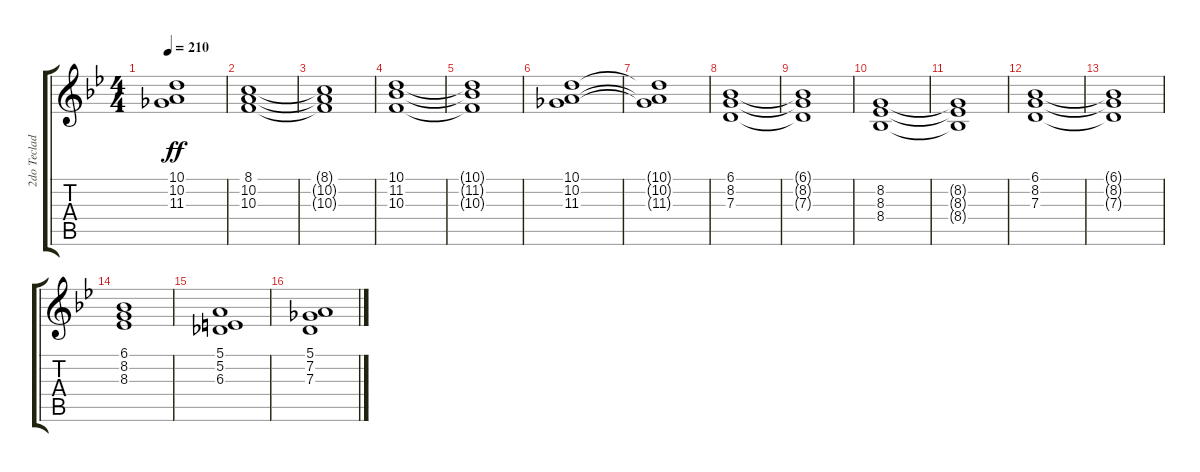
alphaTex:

\track ("2do Teclado" "2do Teclad") {instrument stringensemble1}
\staff {score tabs}
\tuning (E4 B3 G3 D3 A2 E2) {hide}
\ts (4 4)
\tempo 210
\clef g2
\ks gminor
(10.1 10.2 11.3).1{dy ff} |
(8.1 10.2 10.3).1 |
(8.1{t} 10.2{t} 10.3{t}).1 |
(10.1 11.2 10.3).1 |
(10.1{t} 11.2{t} 10.3{t}).1 |
(10.1 10.2 11.3).1 |
(10.1{t} 10.2{t} 11.3{t}).1 |
(6.1 8.2 7.3).1 |
(6.1{t} 8.2{t} 7.3{t}).1 |
(8.2 8.3 8.4).1 |
(8.2{t} 8.3{t} 8.4{t}).1 |
(6.1 8.2 7.3).1 |
(6.1{t} 8.2{t} 7.3{t}).1 |
(6.1 8.2 8.3).1 |
(5.1 5.2 6.3).1 |
(5.1 7.2 7.3).1
